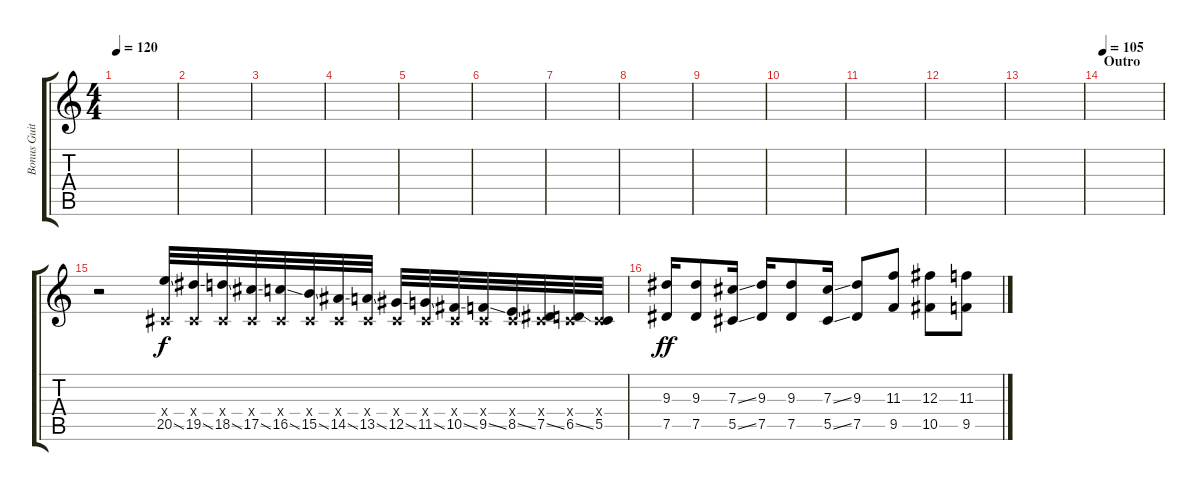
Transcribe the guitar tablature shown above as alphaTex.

\track ("Bonus Guitar" "Bonus Guit") {instrument distortionguitar}
\staff {score tabs}
\tuning (Eb4 Bb3 Gb3 Db3 Ab2 Eb2) {hide}
\ts (4 4)
\tempo 120
\clef g2
\ks c
|
|
|
|
|
|
|
|
|
|
|
|
|
\section ("" "Outro")
\tempo 105
|
r.2 (0.4{x} 20.5{ss}).32{dy f} (0.4{x} 19.5{ss}).32 (0.4{x} 18.5{ss}).32 (0.4{x} 17.5{ss}).32 (0.4{x} 16.5{ss}).32 (0.4{x} 15.5{ss}).32 (0.4{x} 14.5{ss}).32 (0.4{x} 13.5{ss}).32 (0.4{x} 12.5{ss}).32 (0.4{x} 11.5{ss}).32 (0.4{x} 10.5{ss}).32 (0.4{x} 9.5{ss}).32 (0.4{x} 8.5{ss}).32 (0.4{x} 7.5{ss}).32 (0.4{x} 6.5{ss}).32 (0.4{x} 5.5).32 |
(9.3 7.5).16{dy ff} (9.3 7.5).8 (7.3{ss} 5.5{ss}).16 (9.3 7.5).16 (9.3 7.5).8 (7.3{ss} 5.5{ss}).16 (9.3 7.5).8 (11.3 9.5).8 (12.3 10.5).8 (11.3 9.5).8
